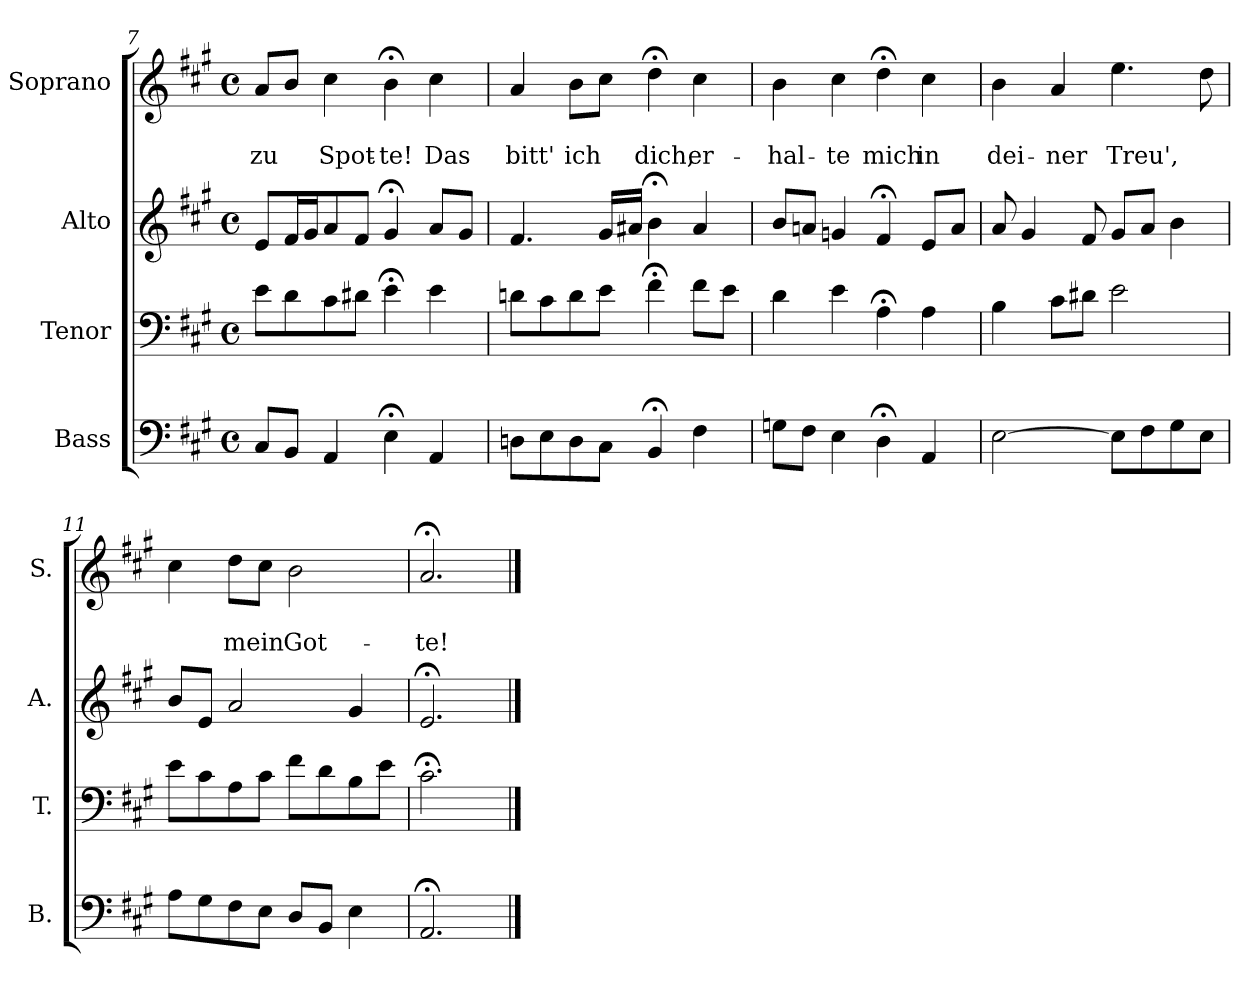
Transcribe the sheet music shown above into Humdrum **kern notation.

**kern	**kern	**kern	**kern	**text	**text
*part4	*part3	*part2	*part1	*part1	*part1
*staff4	*staff3	*staff2	*staff1	*staff1	*staff1
*I"Bass	*I"Tenor	*I"Alto	*I"Soprano	*	*
*I'B.	*I'T.	*I'A.	*I'S.	*	*
*clefF4	*clefF4	*clefG2	*clefG2	*	*
*k[f#c#g#]	*k[f#c#g#]	*k[f#c#g#]	*k[f#c#g#]	*	*
*A:	*A:	*A:	*A:	*	*
*M4/4	*M4/4	*M4/4	*M4/4	*	*
*met(c)	*met(c)	*met(c)	*met(c)	*	*
=7	=7	=7	=7	=7	=7
8C#/L	8e\L	8e/L	8a/L	.	zu
8BB/J	8d\	16f#/L	8b/J	.	.
.	.	16g#/J	.	.	.
4AA/	8c#\	8a/	4cc#\	.	Spot-
.	8d#X\J	8f#/J	.	.	.
4E;<\	4e;<\	4g#;</	4b;<\	.	-te!
4AA/	4e\	8a/L	4cc#\	.	Das
.	.	8g#/J	.	.	.
=8	=8	=8	=8	=8	=8
8Dn\L	8dn\L	4.f#/	4a/	.	bitt'
8E\	8c#\	.	.	.	.
8D\	8d\	.	8b\L	.	ich
8C#\J	8e\J	16g#/LL	8cc#\J	.	.
.	.	16a#X/JJ	.	.	.
4BB;</	4f#;<\	4b;<\	4dd;<\	.	dich,
4F#\	8f#\L	4a#/	4cc#\	.	er-
.	8e\J	.	.	.	.
!!LO:PB:g=z
=9	=9	=9	=9	=9	=9
8Gn\L	4d\	8b/L	4b\	.	-hal-
8F#\J	.	8an/J	.	.	.
4E\	4e\	4gn/	4cc#\	.	-te
4D;<\	4A;<\	4f#;</	4dd;<\	.	mich
4AA/	4A\	8e/L	4cc#\	.	in
.	.	8a/J	.	.	.
=10	=10	=10	=10	=10	=10
[2E\	4B\	8a/	4b\	.	dei-
.	.	4g#/	.	.	.
.	8c#\L	.	4a/	.	-ner
.	8d#X\J	8f#/	.	.	.
8E\L]	2e\	8g#/L	4.ee\	.	Treu',
8F#\	.	8a/J	.	.	.
8G#\	.	4b\	.	.	.
8E\J	.	.	8dd\	.	.
=11	=11	=11	=11	=11	=11
8A\L	8e\L	8b/L	4cc#\	.	.
8G#\	8c#\	8e/J	.	.	.
8F#\	8A\	2a/	8dd\L	.	mein
8E\J	8c#\J	.	8cc#\J	.	.
8D/L	8f#\L	.	2b\	.	Got-
8BB/J	8d\	.	.	.	.
4E\	8B\	4g#/	.	.	.
.	8e\J	.	.	.	.
=12	=12	=12	=12	=12	=12
2.AA;</	2.c#;<\	2.e;</	2.a;</	.	-te!
==	==	==	==	==	==
*-	*-	*-	*-	*-	*-
